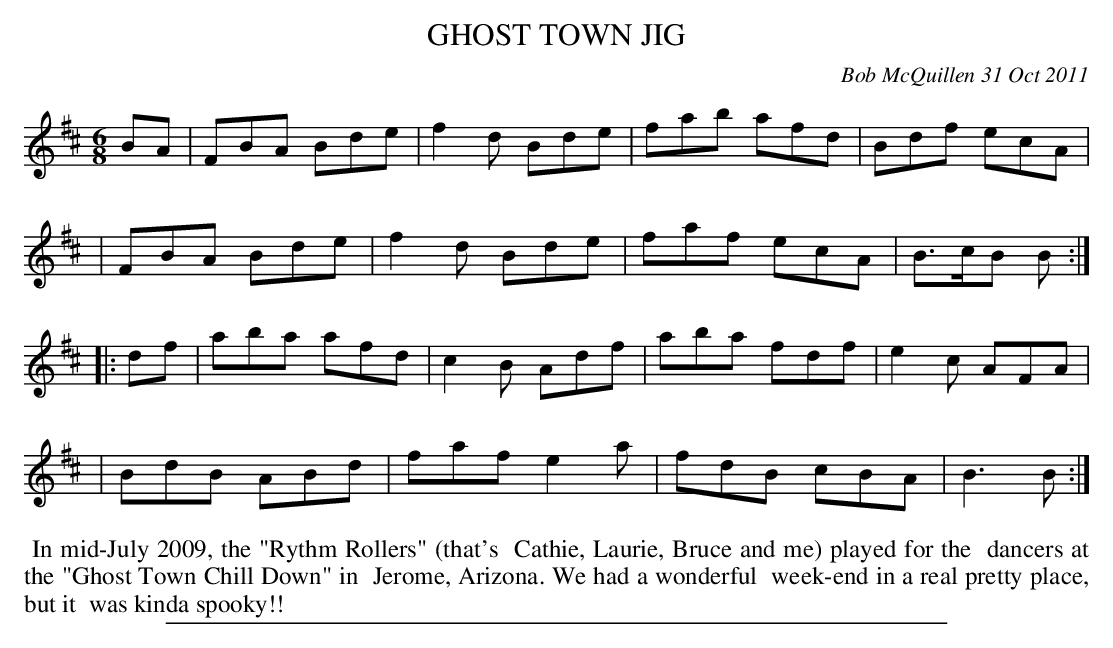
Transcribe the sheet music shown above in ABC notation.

X:1
T: GHOST TOWN JIG
C: Bob McQuillen 31 Oct 2011
M: 6/8
L: 1/8
K: Bm
BA \
| FBA Bde | f2d Bde | fab afd | Bdf ecA |
| FBA Bde | f2d Bde | faf ecA | B>cB B :|
|: df \
| aba afd | c2B Adf | aba fdf | e2c AFA |
| BdB ABd | faf e2a | fdB cBA | B3 B :|
